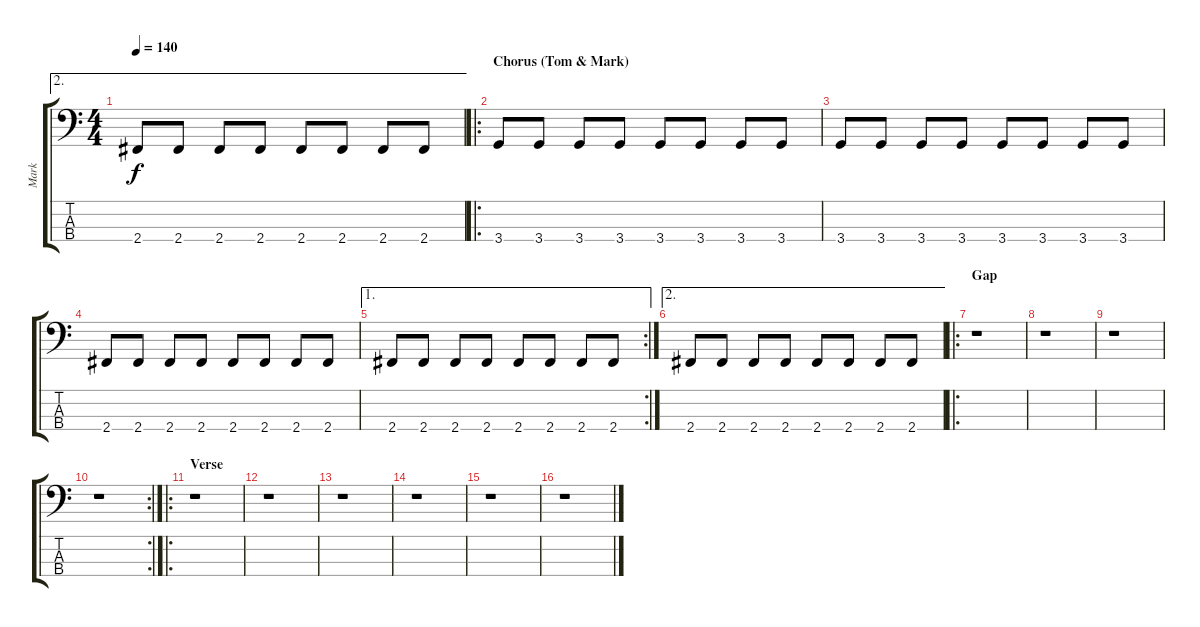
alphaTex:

\track ("Mark" "Mark") {instrument electricbasspick}
\staff {score tabs}
\tuning (G2 D2 A1 E1) {hide}
\ae 2
\ts (4 4)
\tempo 140
\clef f4
\ks c
2.4.8{dy f} 2.4.8 2.4.8 2.4.8 2.4.8 2.4.8 2.4.8 2.4.8 |
\ro
\section ("" "Chorus (Tom & Mark)")
3.4.8 3.4.8 3.4.8 3.4.8 3.4.8 3.4.8 3.4.8 3.4.8 |
3.4.8 3.4.8 3.4.8 3.4.8 3.4.8 3.4.8 3.4.8 3.4.8 |
2.4.8 2.4.8 2.4.8 2.4.8 2.4.8 2.4.8 2.4.8 2.4.8 |
\ae 1
\rc 2
2.4.8 2.4.8 2.4.8 2.4.8 2.4.8 2.4.8 2.4.8 2.4.8 |
\ae 2
2.4.8 2.4.8 2.4.8 2.4.8 2.4.8 2.4.8 2.4.8 2.4.8 |
\ro
\section ("" "Gap")
r.1 |
r.1 |
r.1 |
\rc 2
r.1 |
\ro
\section ("" "Verse")
r.1 |
r.1 |
r.1 |
r.1 |
r.1 |
r.1
